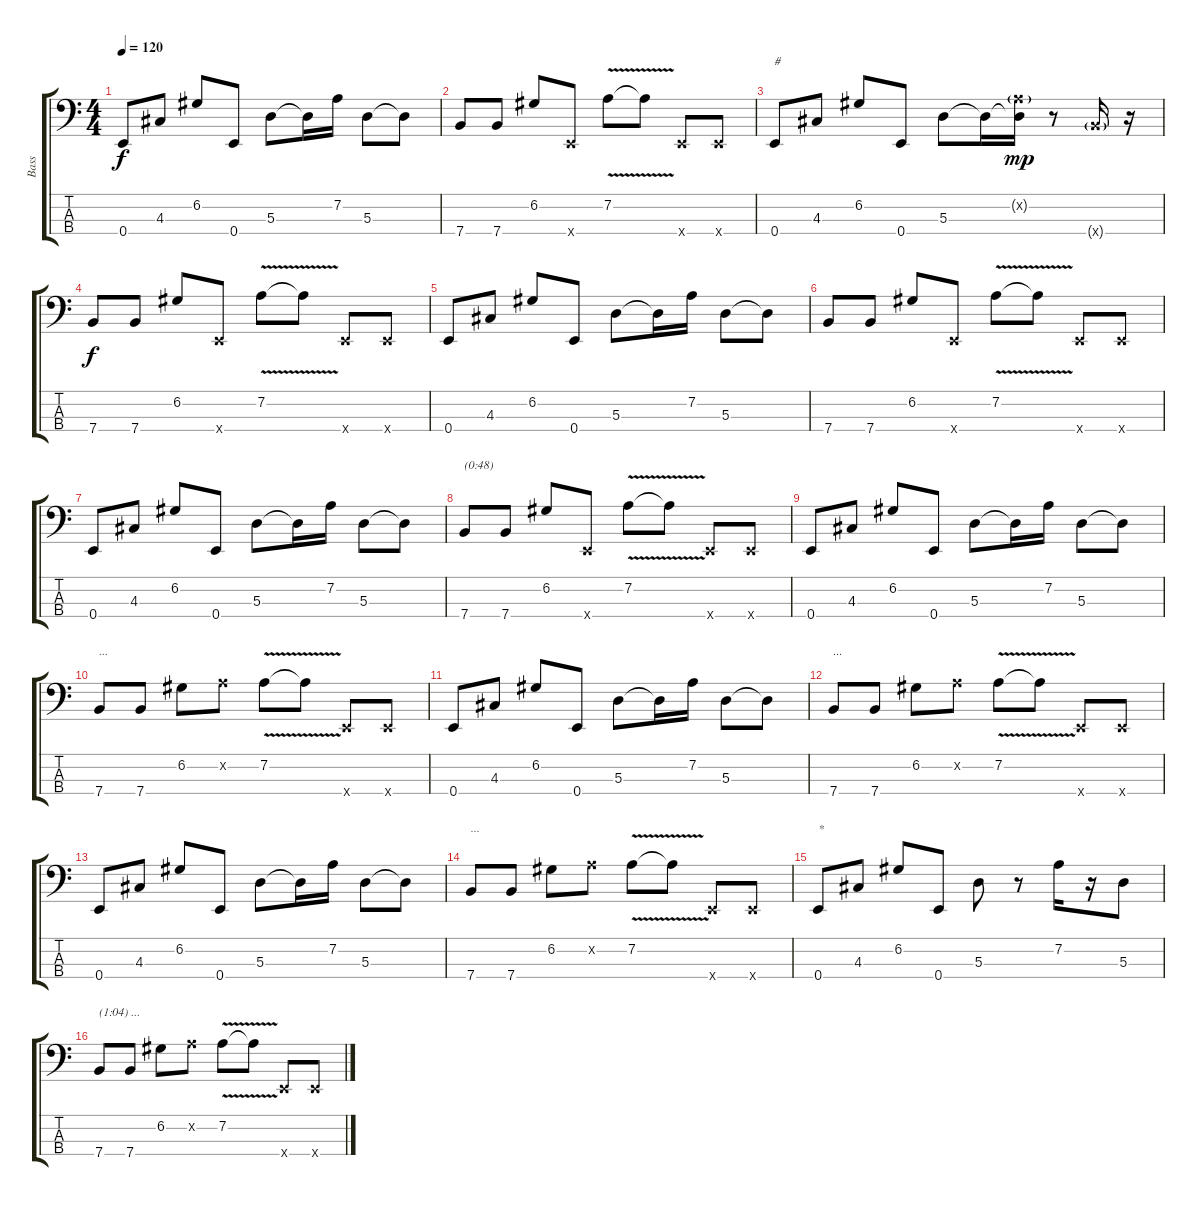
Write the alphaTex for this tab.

\track ("Bass" "Bass") {instrument slapbass2}
\staff {score tabs}
\tuning (G2 D2 A1 E1) {hide}
\ts (4 4)
\tempo 120
\clef f4
\ks c
0.4.8{dy f} 4.3.8 6.2.8 0.4.8 5.3.8 5.3{t}.16 7.2.16 5.3.8 5.3{t}.8 |
7.4.8 7.4.8 6.2.8 0.4{x}.8 7.2{v}.8 7.2{t}.8 0.4{x}.8 0.4{x}.8 |
0.4.8{txt "#"} 4.3.8 6.2.8 0.4.8 5.3.8 5.3{t}.16 (7.2{g x} 5.3{t}).16{dy mp} r.8 7.4{g x}.16 r.16 |
7.4.8{dy f} 7.4.8 6.2.8 0.4{x}.8 7.2{v}.8 7.2{t}.8 0.4{x}.8 0.4{x}.8 |
0.4.8 4.3.8 6.2.8 0.4.8 5.3.8 5.3{t}.16 7.2.16 5.3.8 5.3{t}.8 |
7.4.8 7.4.8 6.2.8 0.4{x}.8 7.2{v}.8 7.2{t}.8 0.4{x}.8 0.4{x}.8 |
0.4.8 4.3.8 6.2.8 0.4.8 5.3.8 5.3{t}.16 7.2.16 5.3.8 5.3{t}.8 |
7.4.8{txt "(0:48)"} 7.4.8 6.2.8 0.4{x}.8 7.2{v}.8 7.2{t}.8 0.4{x}.8 0.4{x}.8 |
0.4.8 4.3.8 6.2.8 0.4.8 5.3.8 5.3{t}.16 7.2.16 5.3.8 5.3{t}.8 |
7.4.8{txt "..."} 7.4.8 6.2.8 7.2{x}.8 7.2{v}.8 7.2{t}.8 0.4{x}.8 0.4{x}.8 |
0.4.8 4.3.8 6.2.8 0.4.8 5.3.8 5.3{t}.16 7.2.16 5.3.8 5.3{t}.8 |
7.4.8{txt "..."} 7.4.8 6.2.8 7.2{x}.8 7.2{v}.8 7.2{t}.8 0.4{x}.8 0.4{x}.8 |
0.4.8 4.3.8 6.2.8 0.4.8 5.3.8 5.3{t}.16 7.2.16 5.3.8 5.3{t}.8 |
7.4.8{txt "..."} 7.4.8 6.2.8 7.2{x}.8 7.2{v}.8 7.2{t}.8 0.4{x}.8 0.4{x}.8 |
0.4.8{txt "*"} 4.3.8 6.2.8 0.4.8 5.3.8 r.8 7.2.16 r.16 5.3.8 |
7.4.8{txt "(1:04) ..."} 7.4.8 6.2.8 7.2{x}.8 7.2{v}.8 7.2{t}.8 0.4{x}.8 0.4{x}.8
